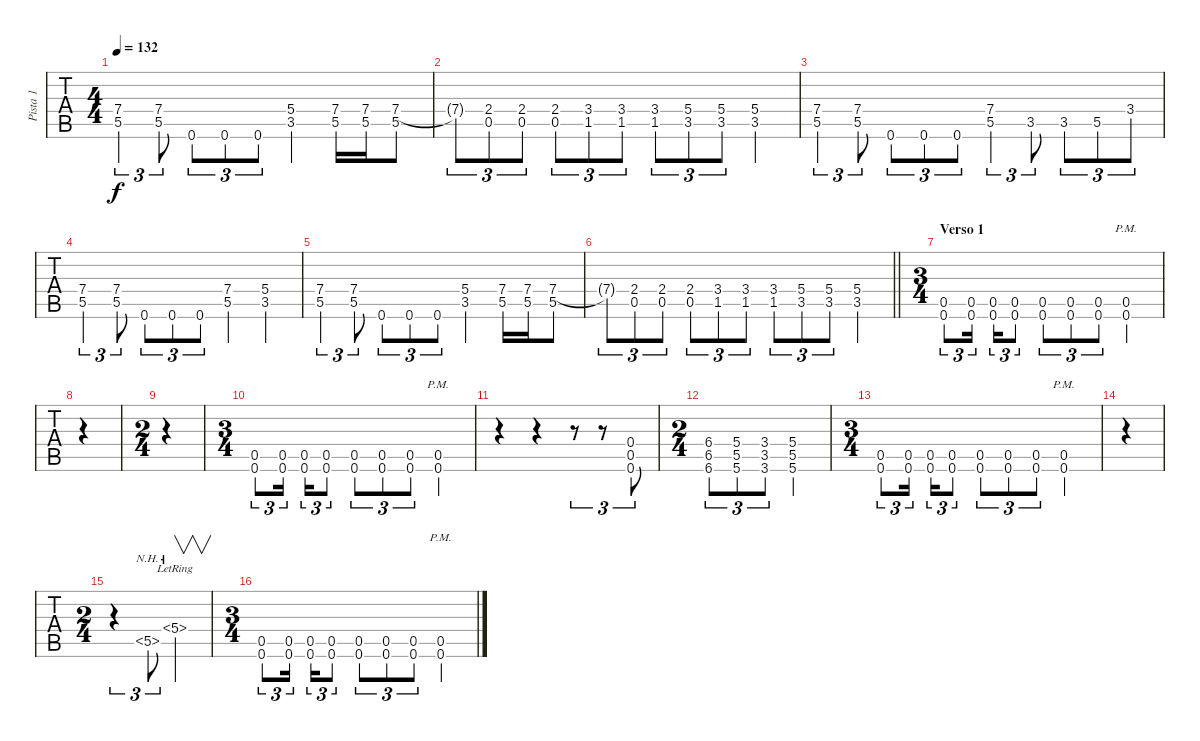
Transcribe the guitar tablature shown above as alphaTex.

\track ("Pista 1" "Pista 1") {instrument distortionguitar}
\staff {tabs}
\tuning (D4 A3 F3 C3 G2 C2) {hide}
\ts (4 4)
\tempo 132
\clef g2
\ks c
(7.4 5.5).4{tu (3 2) dy f} (7.4 5.5).8{tu (3 2)} 0.6.8{tu (3 2)} 0.6.8{tu (3 2)} 0.6.8{tu (3 2)} (5.4 3.5).4 (7.4 5.5).16 (7.4 5.5).16 (7.4 5.5).8 |
7.4{t}.8{tu (3 2)} (2.4 0.5).8{tu (3 2)} (2.4 0.5).8{tu (3 2)} (2.4 0.5).8{tu (3 2)} (3.4 1.5).8{tu (3 2)} (3.4 1.5).8{tu (3 2)} (3.4 1.5).8{tu (3 2)} (5.4 3.5).8{tu (3 2)} (5.4 3.5).8{tu (3 2)} (5.4 3.5).4 |
(7.4 5.5).4{tu (3 2)} (7.4 5.5).8{tu (3 2)} 0.6.8{tu (3 2)} 0.6.8{tu (3 2)} 0.6.8{tu (3 2)} (7.4 5.5).4{tu (3 2)} 3.5.8{tu (3 2)} 3.5.8{tu (3 2)} 5.5.8{tu (3 2)} 3.4.8{tu (3 2)} |
(7.4 5.5).4{tu (3 2)} (7.4 5.5).8{tu (3 2)} 0.6.8{tu (3 2)} 0.6.8{tu (3 2)} 0.6.8{tu (3 2)} (7.4 5.5).4 (5.4 3.5).4 |
(7.4 5.5).4{tu (3 2)} (7.4 5.5).8{tu (3 2)} 0.6.8{tu (3 2)} 0.6.8{tu (3 2)} 0.6.8{tu (3 2)} (5.4 3.5).4 (7.4 5.5).16 (7.4 5.5).16 (7.4 5.5).8 |
\barLineRight lightlight
7.4{t}.8{tu (3 2)} (2.4 0.5).8{tu (3 2)} (2.4 0.5).8{tu (3 2)} (2.4 0.5).8{tu (3 2)} (3.4 1.5).8{tu (3 2)} (3.4 1.5).8{tu (3 2)} (3.4 1.5).8{tu (3 2)} (5.4 3.5).8{tu (3 2)} (5.4 3.5).8{tu (3 2)} (5.4 3.5).4 |
\ts (3 4)
\section ("" "Verso 1")
(0.5 0.6).8{tu (3 2)} (0.5 0.6).16{tu (3 2) beam splitsecondary} (0.5 0.6).16{tu (3 2)} (0.5 0.6).8{tu (3 2)} (0.5 0.6).8{tu (3 2)} (0.5 0.6).8{tu (3 2)} (0.5 0.6).8{tu (3 2)} (0.5{pm} 0.6{pm}).4 |
|
\ts (2 4)
|
\ts (3 4)
(0.5 0.6).8{tu (3 2)} (0.5 0.6).16{tu (3 2) beam splitsecondary} (0.5 0.6).16{tu (3 2)} (0.5 0.6).8{tu (3 2)} (0.5 0.6).8{tu (3 2)} (0.5 0.6).8{tu (3 2)} (0.5 0.6).8{tu (3 2)} (0.5{pm} 0.6{pm}).4 |
r.4 r.4 r.8{tu (3 2)} r.8{tu (3 2)} (0.4 0.5 0.6).8{tu (3 2)} |
\ts (2 4)
(6.4 6.5 6.6).8{tu (3 2)} (5.4 5.5 5.6).8{tu (3 2)} (3.4 3.5 3.6).8{tu (3 2)} (5.4 5.5 5.6).4 |
\ts (3 4)
(0.5 0.6).8{tu (3 2)} (0.5 0.6).16{tu (3 2) beam splitsecondary} (0.5 0.6).16{tu (3 2)} (0.5 0.6).8{tu (3 2)} (0.5 0.6).8{tu (3 2)} (0.5 0.6).8{tu (3 2)} (0.5 0.6).8{tu (3 2)} (0.5{pm} 0.6{pm}).4 |
|
\ts (2 4)
r.4{tu (3 2)} 5.5{nh}.8{tu (3 2)} 5.4{nh lr}.4{v} |
\ts (3 4)
(0.5 0.6).8{tu (3 2)} (0.5 0.6).16{tu (3 2) beam splitsecondary} (0.5 0.6).16{tu (3 2)} (0.5 0.6).8{tu (3 2)} (0.5 0.6).8{tu (3 2)} (0.5 0.6).8{tu (3 2)} (0.5 0.6).8{tu (3 2)} (0.5{pm} 0.6{pm}).4
